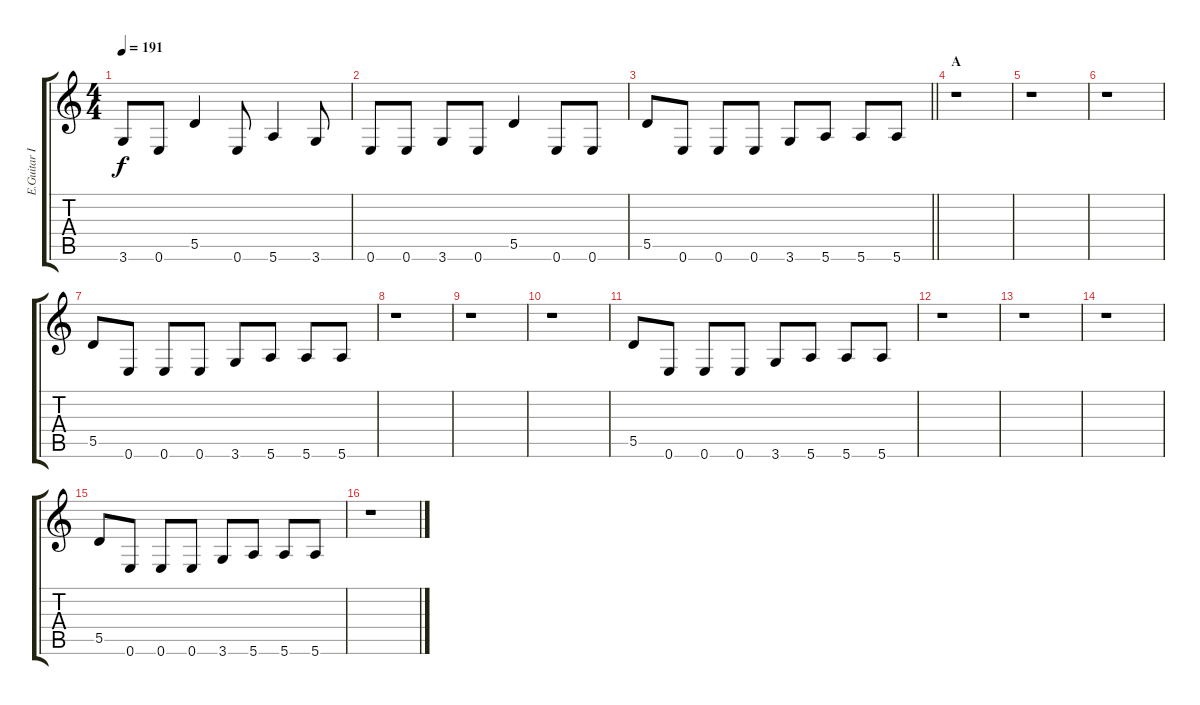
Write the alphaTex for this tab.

\track ("E.Guitar I" "E.Guitar I") {instrument distortionguitar}
\staff {score tabs}
\tuning (E4 B3 G3 D3 A2 E2) {hide}
\ts (4 4)
\tempo 191
\clef g2
\ks c
3.6.8{dy f} 0.6.8 5.5.4 0.6.8 5.6.4 3.6.8 |
0.6.8 0.6.8 3.6.8 0.6.8 5.5.4 0.6.8 0.6.8 |
\barLineRight lightlight
5.5.8 0.6.8 0.6.8 0.6.8 3.6.8 5.6.8 5.6.8 5.6.8 |
\section ("" "A")
r.1 |
r.1 |
r.1 |
5.5.8 0.6.8 0.6.8 0.6.8 3.6.8 5.6.8 5.6.8 5.6.8 |
r.1 |
r.1 |
r.1 |
5.5.8 0.6.8 0.6.8 0.6.8 3.6.8 5.6.8 5.6.8 5.6.8 |
r.1 |
r.1 |
r.1 |
5.5.8 0.6.8 0.6.8 0.6.8 3.6.8 5.6.8 5.6.8 5.6.8 |
r.1
